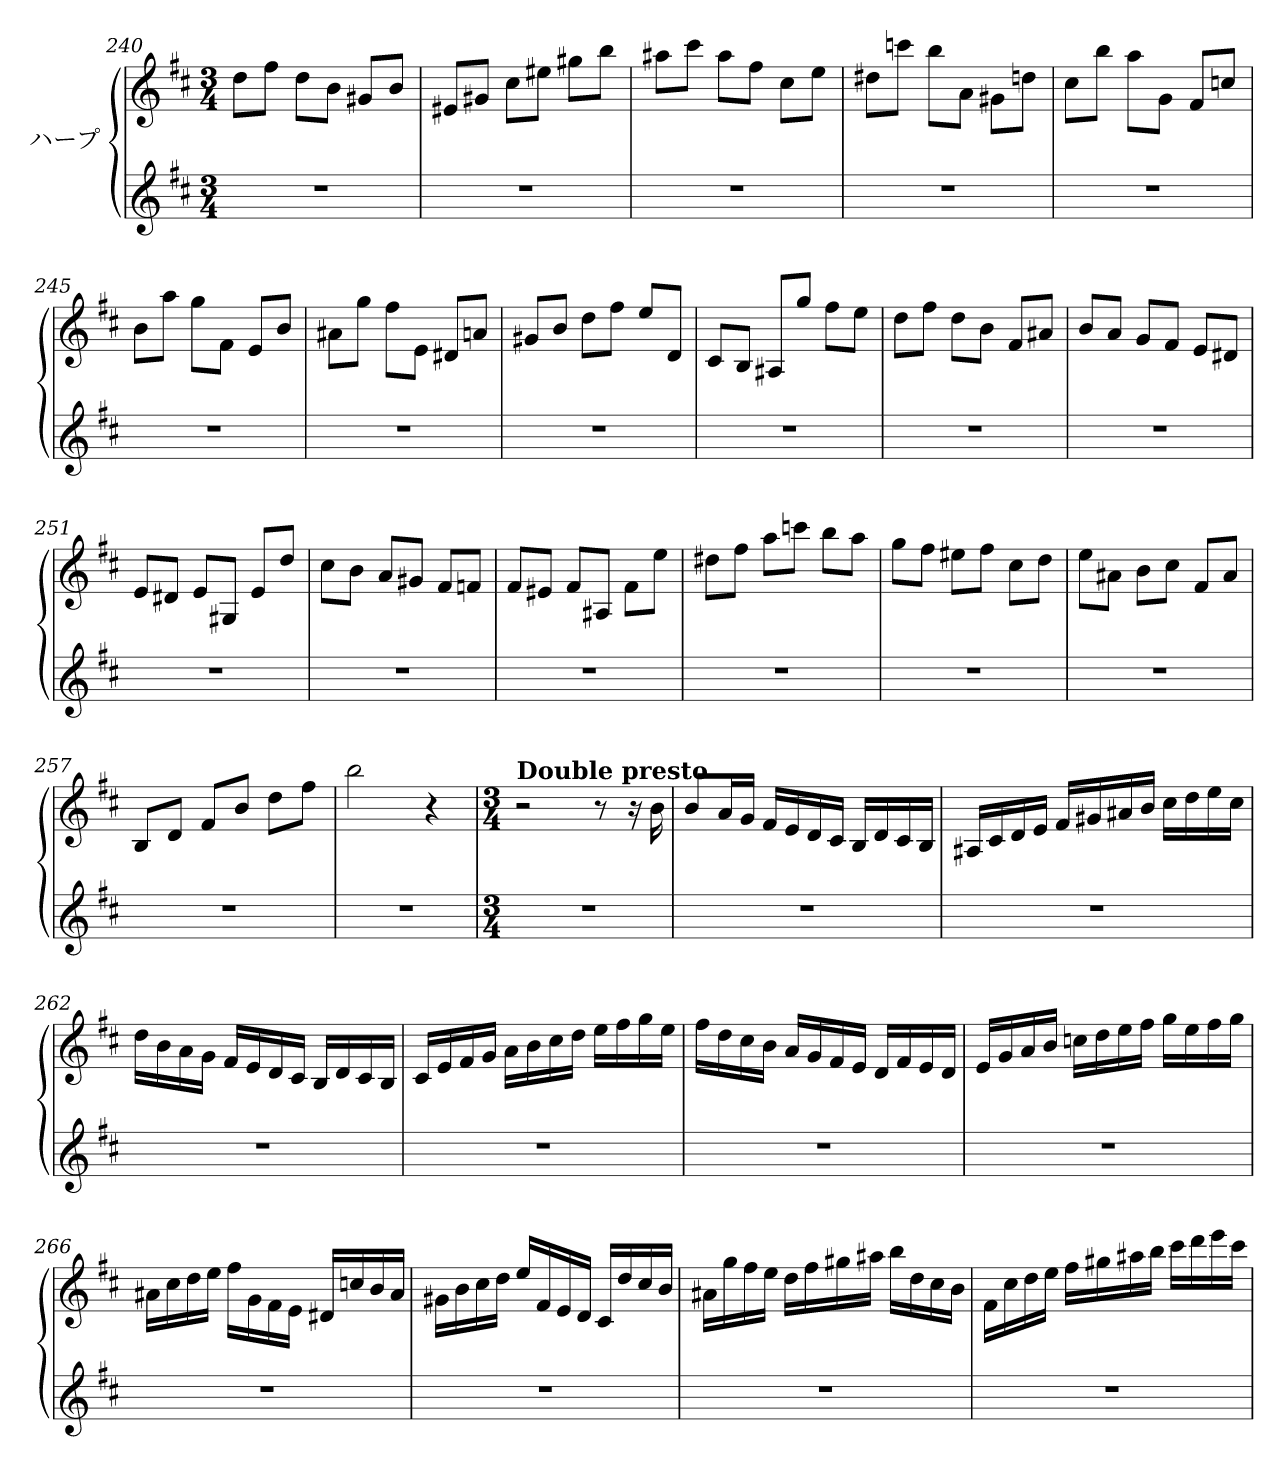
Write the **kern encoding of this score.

**kern	**kern
*part1	*part1
*staff2	*staff1
*I"ハープ	*
!!LO:LB:g=z
*clefG2	*clefG2
*k[f#c#]	*k[f#c#]
*M3/4	*M3/4
=240	=240
2.r	8dd\L
.	8ff#\J
.	8dd\L
.	8b\J
.	8g#X/L
.	8b/J
=241	=241
2.r	8e#X/L
.	8g#X/J
.	8cc#\L
.	8ee#X\J
.	8gg#X\L
.	8bb\J
=242	=242
2.r	8aa#X\L
.	8ccc#\J
.	8aa#\L
.	8ff#\J
.	8cc#\L
.	8ee\J
=243	=243
2.r	8dd#X\L
.	8cccn\J
.	8bb\L
.	8a\J
.	8g#X\L
.	8ddn\J
=244	=244
2.r	8cc#\L
.	8bb\J
.	8aa\L
.	8g\J
.	8f#/L
.	8ccn/J
=245	=245
2.r	8b\L
.	8aa\J
.	8gg\L
.	8f#\J
.	8e/L
.	8b/J
!!LO:PB:g=z
=246	=246
2.r	8a#X\L
.	8gg\J
.	8ff#\L
.	8e\J
.	8d#X/L
.	8an/J
=247	=247
2.r	8g#X/L
.	8b/J
.	8dd\L
.	8ff#\J
.	8ee/L
.	8d/J
=248	=248
2.r	8c#/L
.	8B/J
.	8A#X/L
.	8gg/J
.	8ff#\L
.	8ee\J
=249	=249
2.r	8dd\L
.	8ff#\J
.	8dd\L
.	8b\J
.	8f#/L
.	8a#X/J
=250	=250
2.r	8b/L
.	8a/J
.	8g/L
.	8f#/J
.	8e/L
.	8d#X/J
=251	=251
2.r	8e/L
.	8d#X/J
.	8e/L
.	8G#X/J
.	8e/L
.	8dd/J
!!LO:LB:g=z
=252	=252
2.r	8cc#\L
.	8b\J
.	8a/L
.	8g#X/J
.	8f#/L
.	8fn/J
=253	=253
2.r	8f#/L
.	8e#X/J
.	8f#/L
.	8A#X/J
.	8f#\L
.	8ee\J
=254	=254
2.r	8dd#X\L
.	8ff#\J
.	8aa\L
.	8cccn\J
.	8bb\L
.	8aa\J
=255	=255
2.r	8gg\L
.	8ff#\J
.	8ee#X\L
.	8ff#\J
.	8cc#\L
.	8dd\J
=256	=256
2.r	8ee\L
.	8a#X\J
.	8b\L
.	8cc#\J
.	8f#/L
.	8a#/J
=257	=257
2.r	8B/L
.	8d/J
.	8f#/L
.	8b/J
.	8dd\L
.	8ff#\J
!!LO:LB:g=z
=258	=258
2.r	2bb\
.	4r
!!LO:PB:g=z
=259	=259
*M3/4	*M3/4
!	!LO:TX:a:B:t=Double presto
2.r	2r
.	8r
.	16r
.	16b\
=260	=260
2.r	8b/L
.	16a/L
.	16g/JJ
.	16f#/LL
.	16e/
.	16d/
.	16c#/JJ
.	16B/LL
.	16d/
.	16c#/
.	16B/JJ
=261	=261
2.r	16A#X/LL
.	16c#/
.	16d/
.	16e/JJ
.	16f#/LL
.	16g#X/
.	16a#X/
.	16b/JJ
.	16cc#\LL
.	16dd\
.	16ee\
.	16cc#\JJ
=262	=262
2.r	16dd\LL
.	16b\
.	16a\
.	16g\JJ
.	16f#/LL
.	16e/
.	16d/
.	16c#/JJ
.	16B/LL
.	16d/
.	16c#/
.	16B/JJ
!!LO:LB:g=z
=263	=263
2.r	16c#/LL
.	16e/
.	16f#/
.	16g/JJ
.	16a\LL
.	16b\
.	16cc#\
.	16dd\JJ
.	16ee\LL
.	16ff#\
.	16gg\
.	16ee\JJ
=264	=264
2.r	16ff#\LL
.	16dd\
.	16cc#\
.	16b\JJ
.	16a/LL
.	16g/
.	16f#/
.	16e/JJ
.	16d/LL
.	16f#/
.	16e/
.	16d/JJ
=265	=265
2.r	16e/LL
.	16g/
.	16a/
.	16b/JJ
.	16ccn\LL
.	16dd\
.	16ee\
.	16ff#\JJ
.	16gg\LL
.	16ee\
.	16ff#\
.	16gg\JJ
!!LO:LB:g=z
=266	=266
2.r	16a#X\LL
.	16cc#\
.	16dd\
.	16ee\JJ
.	16ff#\LL
.	16g\
.	16f#\
.	16e\JJ
.	16d#X/LL
.	16ccn/
.	16b/
.	16a#/JJ
=267	=267
2.r	16g#X\LL
.	16b\
.	16cc#\
.	16dd\JJ
.	16ee/LL
.	16f#/
.	16e/
.	16d/JJ
.	16c#/LL
.	16dd/
.	16cc#/
.	16b/JJ
=268	=268
2.r	16a#X\LL
.	16gg\
.	16ff#\
.	16ee\JJ
.	16dd\LL
.	16ff#\
.	16gg#X\
.	16aa#X\JJ
.	16bb\LL
.	16dd\
.	16cc#\
.	16b\JJ
!!LO:LB:g=z
=269	=269
2.r	16f#\LL
.	16cc#\
.	16dd\
.	16ee\JJ
.	16ff#\LL
.	16gg#X\
.	16aa#X\
.	16bb\JJ
.	16ccc#\LL
.	16ddd\
.	16eee\
.	16ccc#\JJ
=	=
*-	*-
